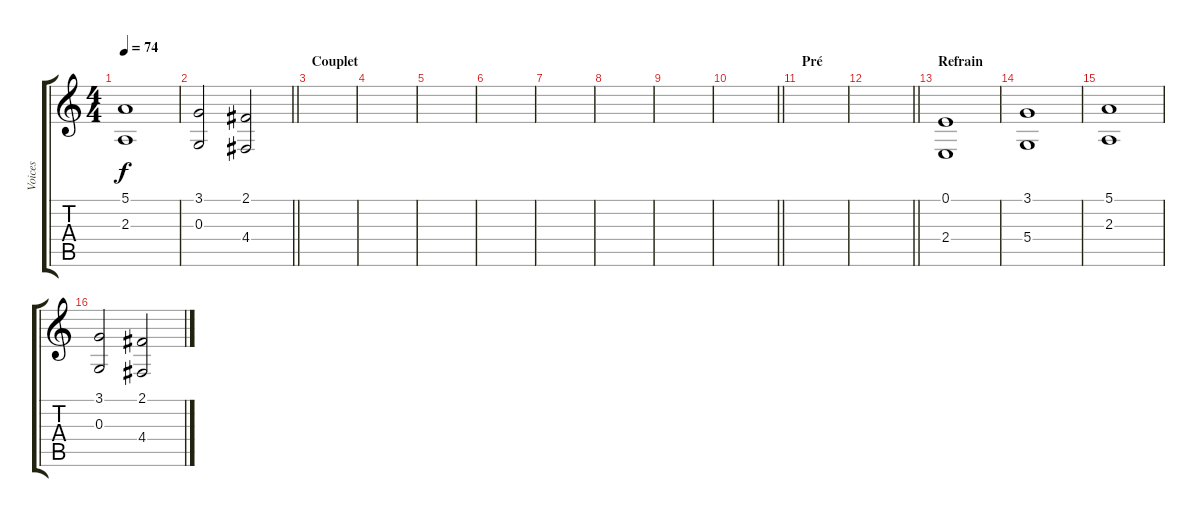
\track ("Voices" "Voices") {instrument choiraahs}
\staff {score tabs}
\tuning (E4 B3 G3 D3 A2 E2) {hide}
\ts (4 4)
\tempo 74
\clef g2
\ks c
(5.1 2.3).1{dy f} |
\barLineRight lightlight
(3.1 0.3).2 (2.1 4.4).2 |
\section ("" "Couplet")
|
|
|
|
|
|
|
\barLineRight lightlight
|
\section ("" "Pré")
|
\barLineRight lightlight
|
\section ("" "Refrain")
(0.1 2.4).1 |
(3.1 5.4).1 |
(5.1 2.3).1 |
(3.1 0.3).2 (2.1 4.4).2
